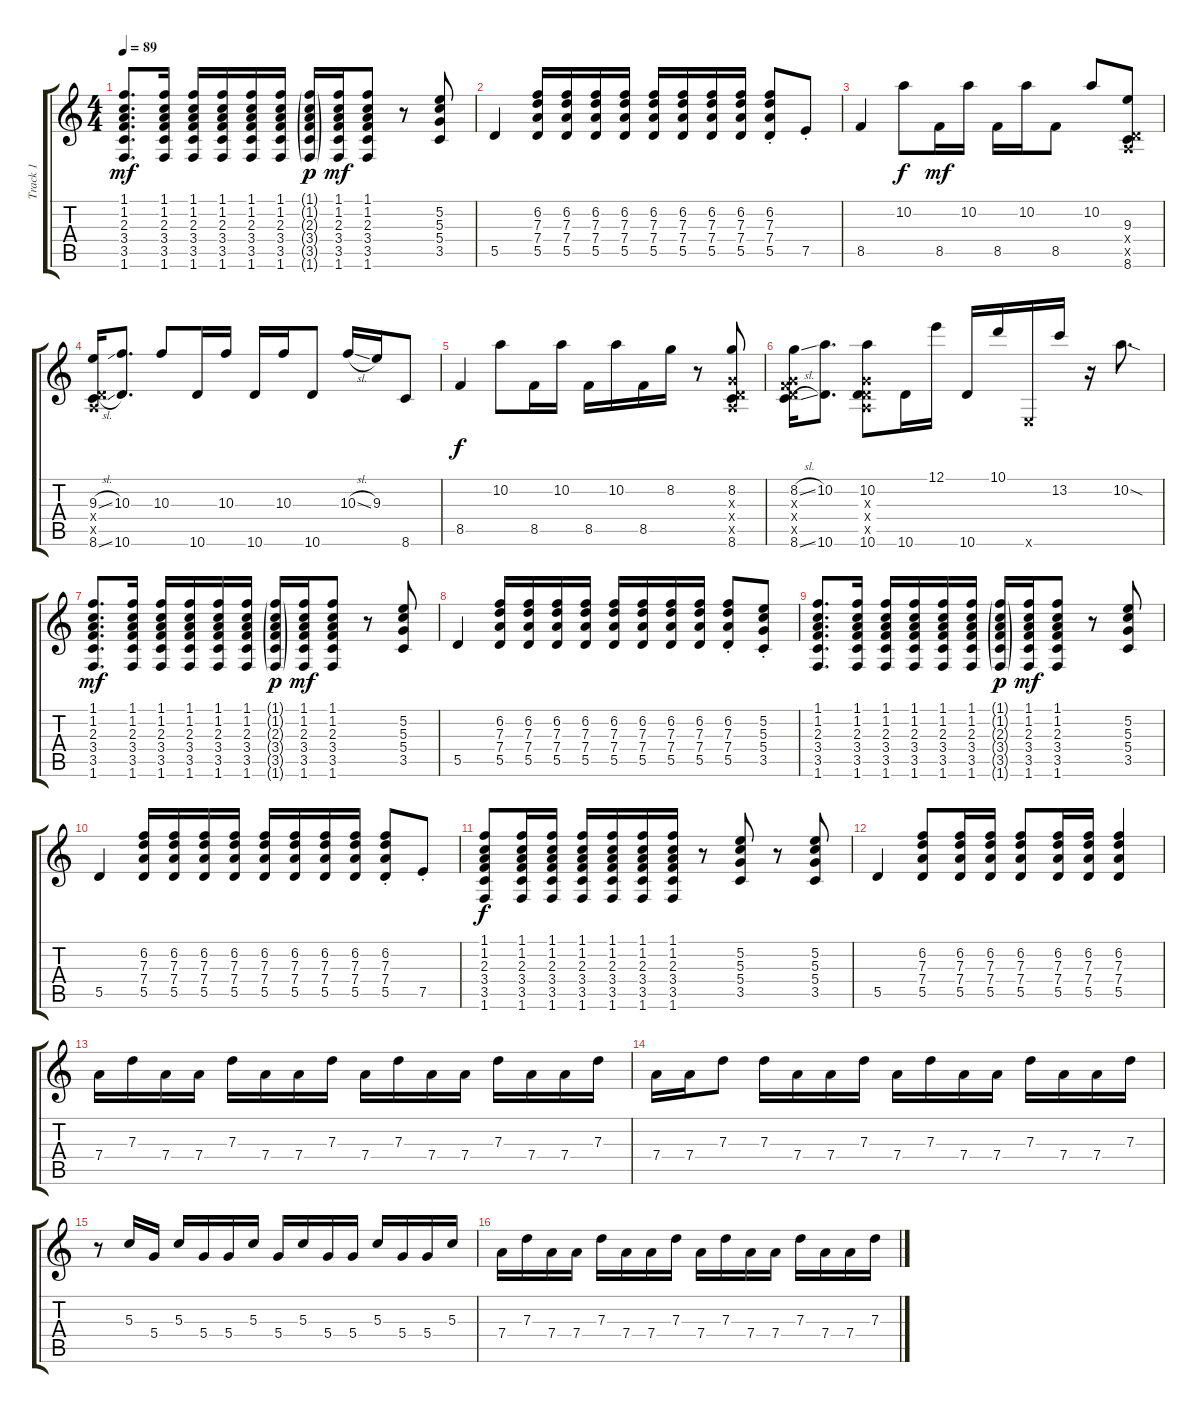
\track ("Track 1" "Track 1") {instrument electricguitarclean}
\staff {score tabs}
\tuning (E4 B3 G3 D3 A2 E2) {hide}
\ts (4 4)
\tempo 89
\clef g2
\ks c
(1.1 1.2 2.3 3.4 3.5 1.6).8{d dy mf} (1.1 1.2 2.3 3.4 3.5 1.6).16 (1.1 1.2 2.3 3.4 3.5 1.6).16 (1.1 1.2 2.3 3.4 3.5 1.6).16 (1.1 1.2 2.3 3.4 3.5 1.6).16 (1.1 1.2 2.3 3.4 3.5 1.6).16 (1.1{g} 1.2{g} 2.3{g} 3.4{g} 3.5{g} 1.6{g}).16{dy p} (1.1 1.2 2.3 3.4 3.5 1.6).16{dy mf} (1.1 1.2 2.3 3.4 3.5 1.6).8 r.8 (5.2 5.3 5.4 3.5).8 |
5.5.4 (6.2 7.3 7.4 5.5).16 (6.2 7.3 7.4 5.5).16 (6.2 7.3 7.4 5.5).16 (6.2 7.3 7.4 5.5).16 (6.2 7.3 7.4 5.5).16 (6.2 7.3 7.4 5.5).16 (6.2 7.3 7.4 5.5).16 (6.2 7.3 7.4 5.5).16 (6.2 7.3 7.4 5.5{st}).8 7.5{st}.8 |
8.5.4 10.2.8{dy f} 8.5.16{dy mf} 10.2.16 8.5.16 10.2.16 8.5.8 10.2.8 (9.3 0.4{x} 0.5{x} 8.6).8 |
(9.3{sl} 0.4{x} 0.5{x} 8.6{sl}).16 (10.3 10.6).8{d} 10.3.8 10.6.16 10.3.16 10.6.16 10.3.16 10.6.8 10.3{sl}.16 9.3.16 8.6.8 |
8.5.4{dy f} 10.2.8 8.5.16 10.2.16 8.5.16 10.2.16 8.5.16 8.2.16 r.8 (8.2 0.3{x} 0.4{x} 0.5{x} 8.6).8 |
(8.2{sl} 0.3{x} 0.4{x} 8.5{x} 8.6{sl}).16 (10.2 10.6).8{d} (10.2 0.3{x} 0.4{x} 0.5{x} 10.6).8 10.6.16 12.1.16 10.6.16 10.1.16 0.6{x}.16 13.2.16 r.16 10.2{sod}.8{d} |
(1.1 1.2 2.3 3.4 3.5 1.6).8{d dy mf} (1.1 1.2 2.3 3.4 3.5 1.6).16 (1.1 1.2 2.3 3.4 3.5 1.6).16 (1.1 1.2 2.3 3.4 3.5 1.6).16 (1.1 1.2 2.3 3.4 3.5 1.6).16 (1.1 1.2 2.3 3.4 3.5 1.6).16 (1.1{g} 1.2{g} 2.3{g} 3.4{g} 3.5{g} 1.6{g}).16{dy p} (1.1 1.2 2.3 3.4 3.5 1.6).16{dy mf} (1.1 1.2 2.3 3.4 3.5 1.6).8 r.8 (5.2 5.3 5.4 3.5).8 |
5.5.4 (6.2 7.3 7.4 5.5).16 (6.2 7.3 7.4 5.5).16 (6.2 7.3 7.4 5.5).16 (6.2 7.3 7.4 5.5).16 (6.2 7.3 7.4 5.5).16 (6.2 7.3 7.4 5.5).16 (6.2 7.3 7.4 5.5).16 (6.2 7.3 7.4 5.5).16 (6.2{st} 7.3 7.4 5.5).8 (5.2{st} 5.3 5.4 3.5).8 |
(1.1 1.2 2.3 3.4 3.5 1.6).8{d} (1.1 1.2 2.3 3.4 3.5 1.6).16 (1.1 1.2 2.3 3.4 3.5 1.6).16 (1.1 1.2 2.3 3.4 3.5 1.6).16 (1.1 1.2 2.3 3.4 3.5 1.6).16 (1.1 1.2 2.3 3.4 3.5 1.6).16 (1.1{g} 1.2{g} 2.3{g} 3.4{g} 3.5{g} 1.6{g}).16{dy p} (1.1 1.2 2.3 3.4 3.5 1.6).16{dy mf} (1.1 1.2 2.3 3.4 3.5 1.6).8 r.8 (5.2 5.3 5.4 3.5).8 |
5.5.4 (6.2 7.3 7.4 5.5).16 (6.2 7.3 7.4 5.5).16 (6.2 7.3 7.4 5.5).16 (6.2 7.3 7.4 5.5).16 (6.2 7.3 7.4 5.5).16 (6.2 7.3 7.4 5.5).16 (6.2 7.3 7.4 5.5).16 (6.2 7.3 7.4 5.5).16 (6.2 7.3 7.4 5.5{st}).8 7.5{st}.8 |
(1.1 1.2 2.3 3.4 3.5 1.6).8{dy f} (1.1 1.2 2.3 3.4 3.5 1.6).16 (1.1 1.2 2.3 3.4 3.5 1.6).16 (1.1 1.2 2.3 3.4 3.5 1.6).16 (1.1 1.2 2.3 3.4 3.5 1.6).16 (1.1 1.2 2.3 3.4 3.5 1.6).16 (1.1 1.2 2.3 3.4 3.5 1.6).16 r.8 (5.2 5.3 5.4 3.5).8 r.8 (5.2 5.3 5.4 3.5).8 |
5.5.4 (6.2 7.3 7.4 5.5).8 (6.2 7.3 7.4 5.5).16 (6.2 7.3 7.4 5.5).16 (6.2 7.3 7.4 5.5).8 (6.2 7.3 7.4 5.5).16 (6.2 7.3 7.4 5.5).16 (6.2 7.3 7.4 5.5).4 |
7.4.16{volume 4} 7.3.16 7.4.16 7.4.16 7.3.16 7.4.16 7.4.16 7.3.16 7.4.16 7.3.16 7.4.16 7.4.16 7.3.16 7.4.16 7.4.16 7.3.16 |
7.4.16 7.4.16 7.3.8 7.3.16 7.4.16 7.4.16 7.3.16 7.4.16 7.3.16 7.4.16 7.4.16 7.3.16 7.4.16 7.4.16 7.3.16 |
r.8 5.3.16 5.4.16 5.3.16 5.4.16 5.4.16 5.3.16 5.4.16 5.3.16 5.4.16 5.4.16 5.3.16 5.4.16 5.4.16 5.3.16 |
7.4.16 7.3.16 7.4.16 7.4.16 7.3.16 7.4.16 7.4.16 7.3.16 7.4.16 7.3.16 7.4.16 7.4.16 7.3.16 7.4.16 7.4.16 7.3.16
